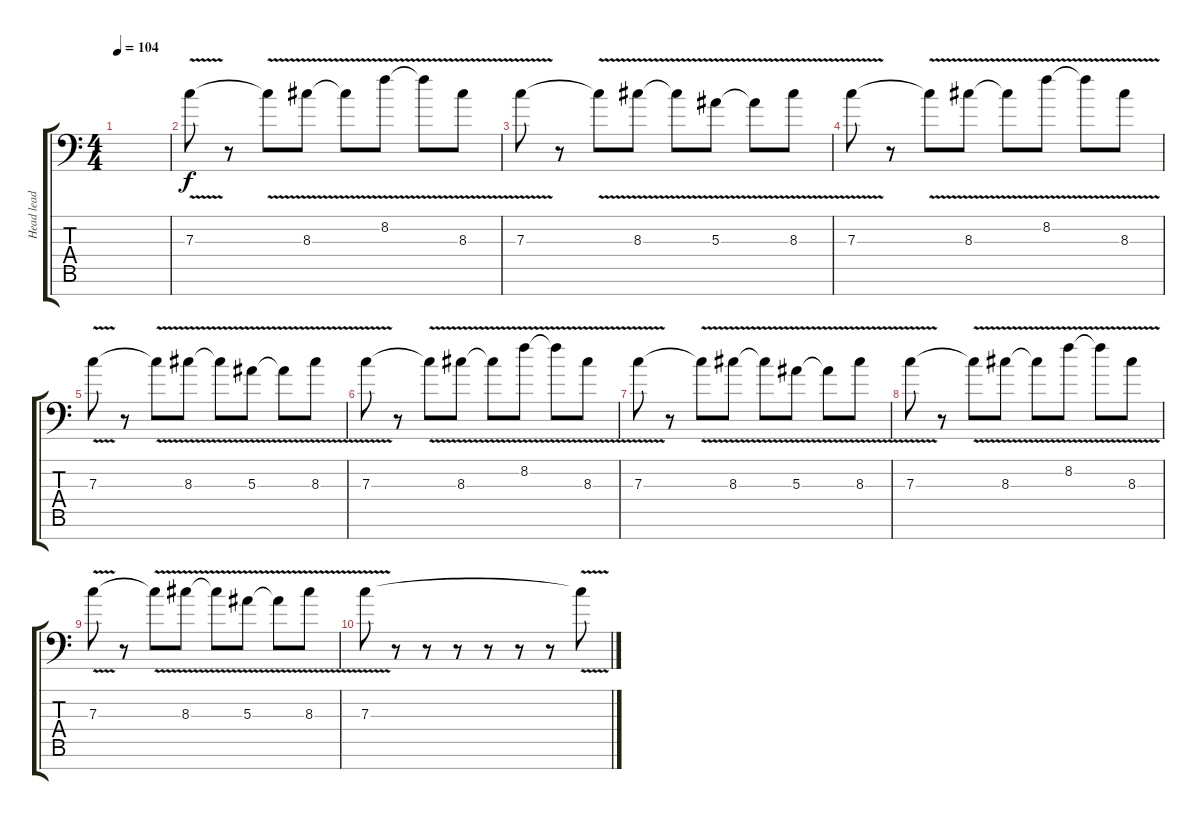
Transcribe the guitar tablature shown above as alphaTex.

\track ("Head lead" "Head lead") {instrument distortionguitar}
\staff {score tabs}
\tuning (D4 A3 F3 C3 G2 D2 A1) {hide}
\ts (4 4)
\tempo 104
\clef f4
\ks c
|
7.3{v}.8 r.8 7.3{t}.8 8.3{v}.8 8.3{t}.8 8.2{v}.8 8.2{t}.8 8.3{v}.8 |
7.3{v}.8 r.8 7.3{t}.8 8.3{v}.8 8.3{t}.8 5.3{v}.8 5.3{t}.8 8.3{v}.8 |
7.3{v}.8 r.8 7.3{t}.8 8.3{v}.8 8.3{t}.8 8.2{v}.8 8.2{t}.8 8.3{v}.8 |
7.3{v}.8 r.8 7.3{t}.8 8.3{v}.8 8.3{t}.8 5.3{v}.8 5.3{t}.8 8.3{v}.8 |
7.3{v}.8 r.8 7.3{t}.8 8.3{v}.8 8.3{t}.8 8.2{v}.8 8.2{t}.8 8.3{v}.8 |
7.3{v}.8 r.8 7.3{t}.8 8.3{v}.8 8.3{t}.8 5.3{v}.8 5.3{t}.8 8.3{v}.8 |
7.3{v}.8 r.8 7.3{t}.8 8.3{v}.8 8.3{t}.8 8.2{v}.8 8.2{t}.8 8.3{v}.8 |
7.3{v}.8 r.8 7.3{t}.8 8.3{v}.8 8.3{t}.8 5.3{v}.8 5.3{t}.8 8.3{v}.8 |
7.3{v}.8 r.8 r.8 r.8 r.8 r.8 r.8 7.3{t}.8
